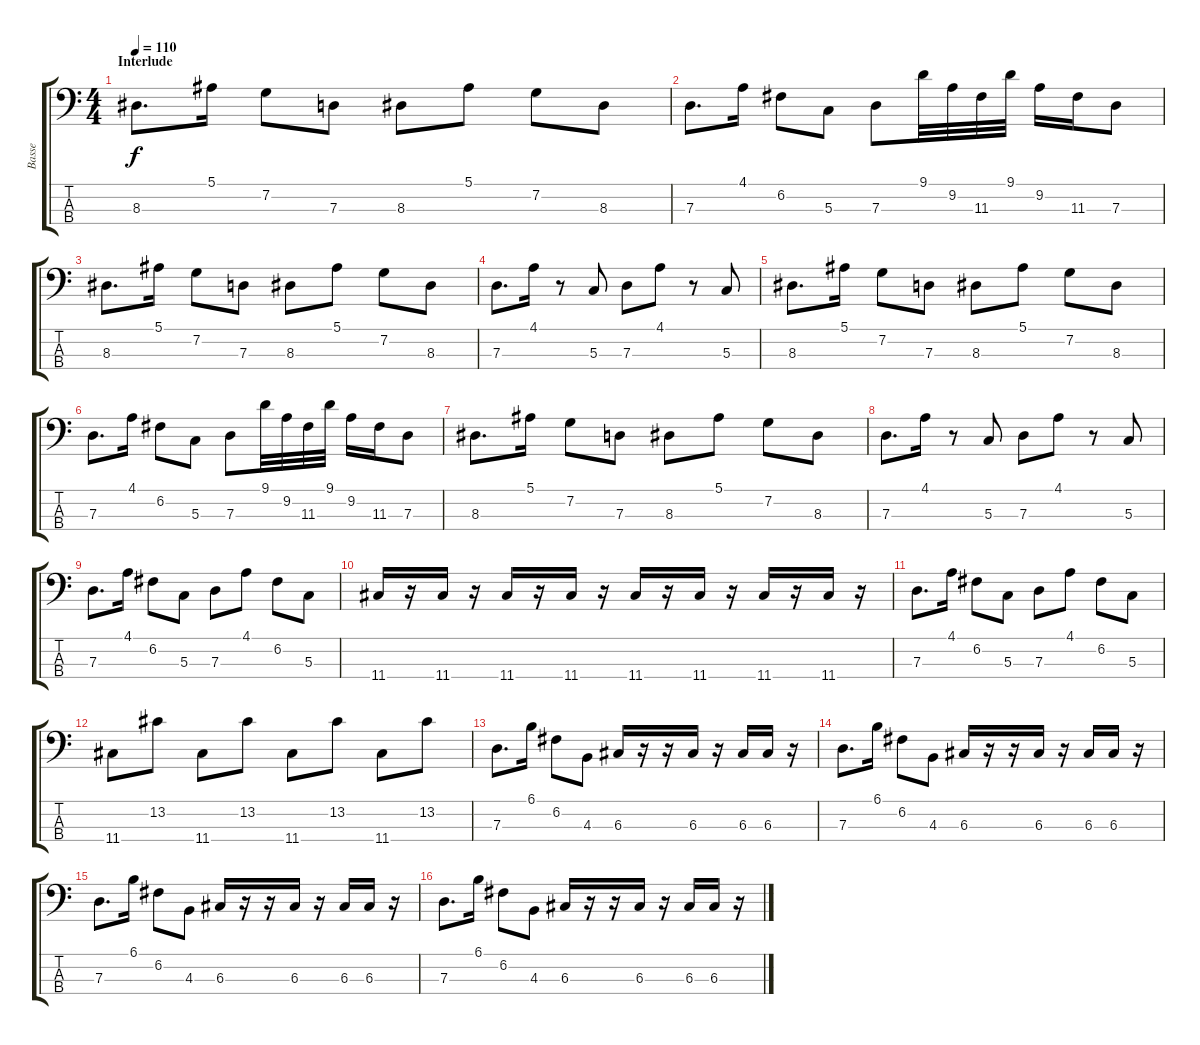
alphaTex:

\track ("Basse" "Basse") {instrument electricbassfinger}
\staff {score tabs}
\tuning (F2 C2 G1 D1) {hide}
\ts (4 4)
\section ("" "Interlude")
\tempo 110
\clef f4
\ks c
8.3.8{d dy f} 5.1.16 7.2.8 7.3.8 8.3.8 5.1.8 7.2.8 8.3.8 |
7.3.8{d} 4.1.16 6.2.8 5.3.8 7.3.8 9.1.32 9.2.32 11.3.32 9.1.32 9.2.16 11.3.16 7.3.8 |
8.3.8{d} 5.1.16 7.2.8 7.3.8 8.3.8 5.1.8 7.2.8 8.3.8 |
7.3.8{d} 4.1.16 r.8 5.3.8 7.3.8 4.1.8 r.8 5.3.8 |
8.3.8{d} 5.1.16 7.2.8 7.3.8 8.3.8 5.1.8 7.2.8 8.3.8 |
7.3.8{d} 4.1.16 6.2.8 5.3.8 7.3.8 9.1.32 9.2.32 11.3.32 9.1.32 9.2.16 11.3.16 7.3.8 |
8.3.8{d} 5.1.16 7.2.8 7.3.8 8.3.8 5.1.8 7.2.8 8.3.8 |
7.3.8{d} 4.1.16 r.8 5.3.8 7.3.8 4.1.8 r.8 5.3.8 |
7.3.8{d} 4.1.16 6.2.8 5.3.8 7.3.8 4.1.8 6.2.8 5.3.8 |
11.4.16 r.16 11.4.16 r.16 11.4.16 r.16 11.4.16 r.16 11.4.16 r.16 11.4.16 r.16 11.4.16 r.16 11.4.16 r.16 |
7.3.8{d} 4.1.16 6.2.8 5.3.8 7.3.8 4.1.8 6.2.8 5.3.8 |
11.4.8 13.2.8 11.4.8 13.2.8 11.4.8 13.2.8 11.4.8 13.2.8 |
7.3.8{d} 6.1.16 6.2.8 4.3.8 6.3.16 r.16 r.16 6.3.16 r.16 6.3.16 6.3.16 r.16 |
7.3.8{d} 6.1.16 6.2.8 4.3.8 6.3.16 r.16 r.16 6.3.16 r.16 6.3.16 6.3.16 r.16 |
7.3.8{d} 6.1.16 6.2.8 4.3.8 6.3.16 r.16 r.16 6.3.16 r.16 6.3.16 6.3.16 r.16 |
7.3.8{d} 6.1.16 6.2.8 4.3.8 6.3.16 r.16 r.16 6.3.16 r.16 6.3.16 6.3.16 r.16
